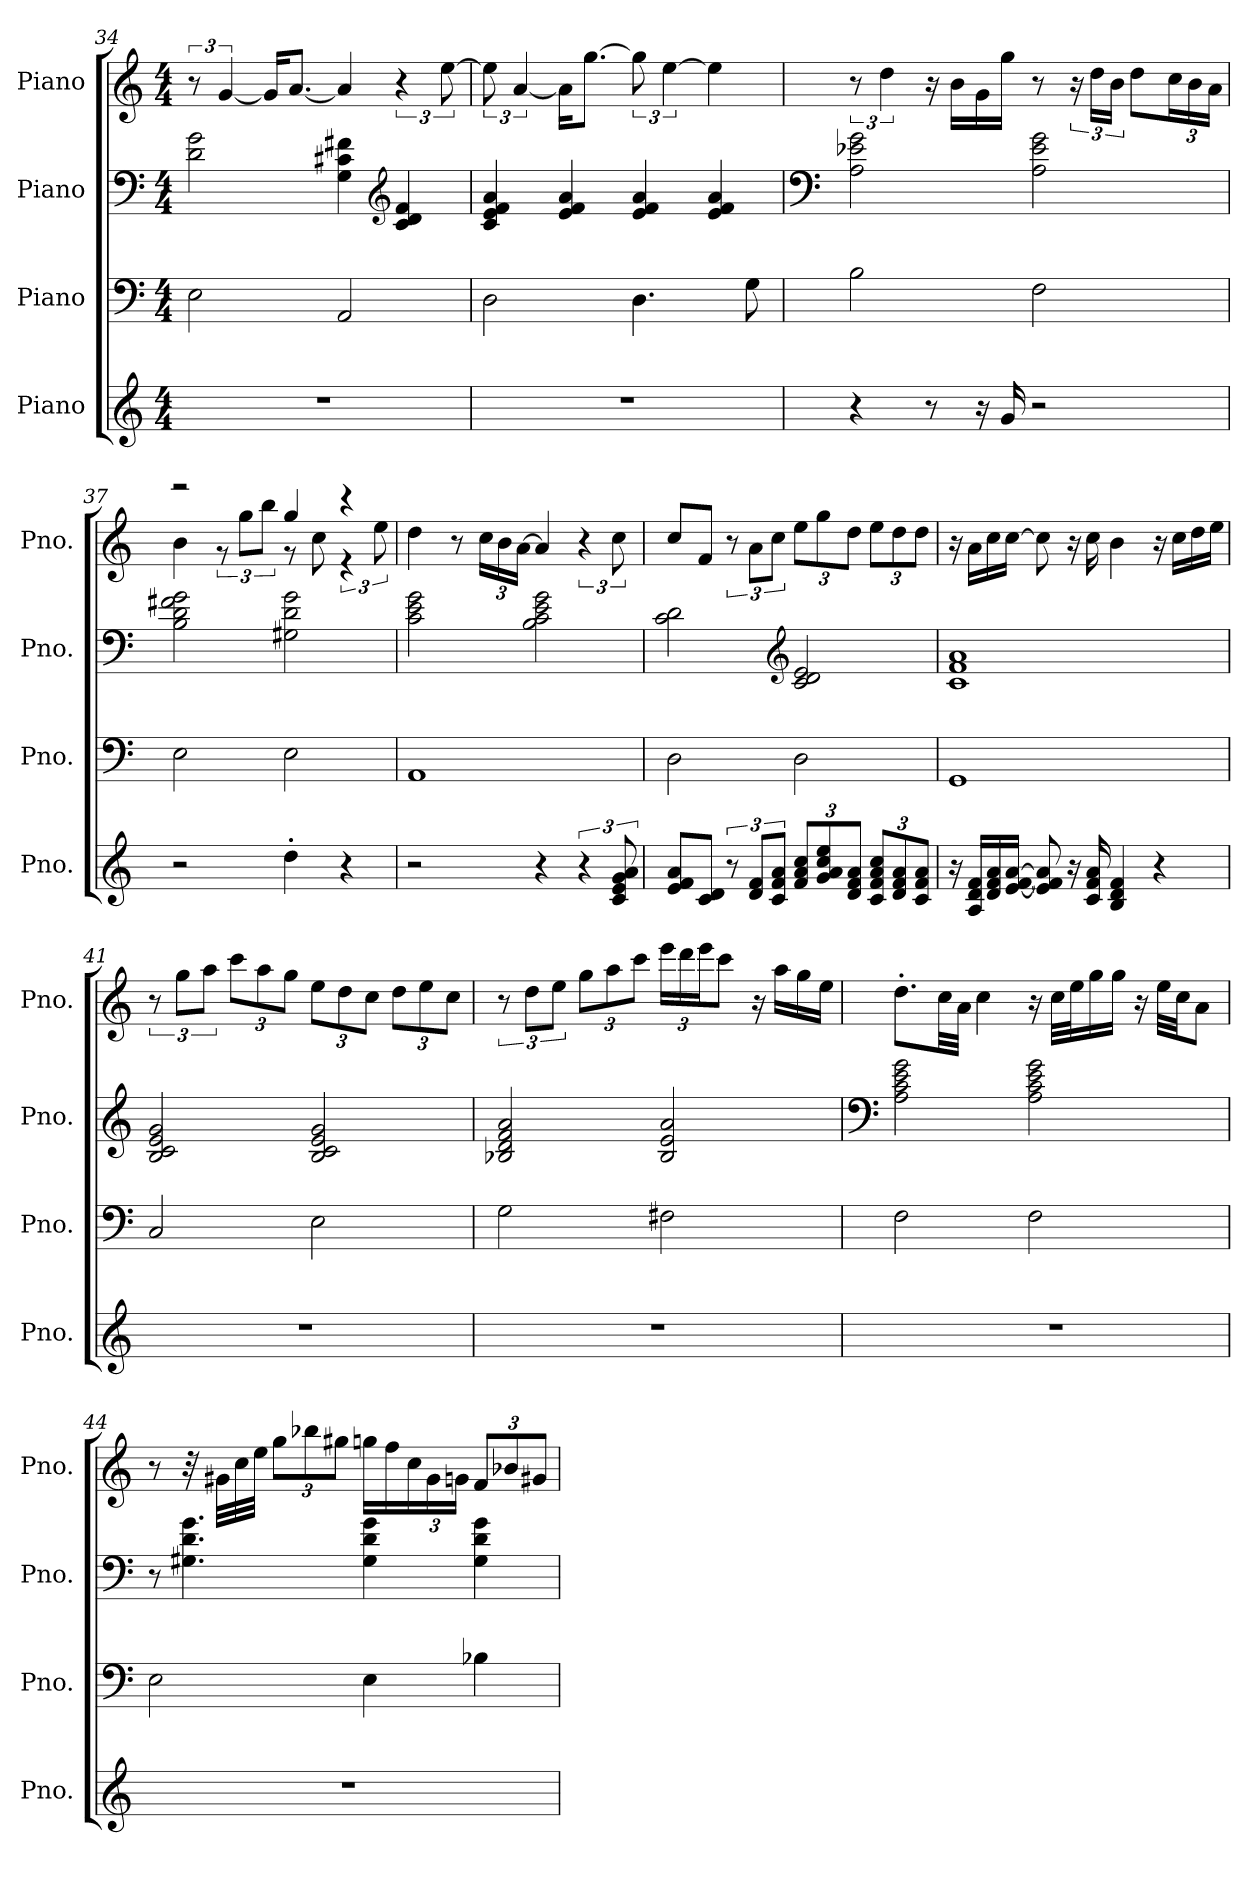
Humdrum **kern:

**kern	**kern	**kern	**kern
*part4	*part3	*part2	*part1
*staff4	*staff3	*staff2	*staff1
*I"Piano	*I"Piano	*I"Piano	*I"Piano
*I'Pno.	*I'Pno.	*I'Pno.	*I'Pno.
*clefG2	*clefF4	*clefF4	*clefG2
*k[]	*k[]	*k[]	*k[]
*M4/4	*M4/4	*M4/4	*M4/4
=34	=34	=34	=34
1r	2E\	2d\ 2g\	12r
.	.	.	[6g/
.	.	.	16g/KL]
.	.	.	[8.a/J
.	2AA/	4G\ 4c#X\ 4f#X\	4a/]
*	*	*clefG2	*
.	.	4c#/ 4d/ 4f#/	6r
.	.	.	[12ee\
=35	=35	=35	=35
1r	2D\	4c/ 4e/ 4f/ 4a/	12ee\]
.	.	.	[6a/
.	.	4e/ 4f/ 4a/	16a\KL]
.	.	.	[8.gg\J
.	4.D\	4e/ 4f/ 4a/	12gg\]
.	.	.	[6ee\
.	.	4e/ 4f/ 4a/	4ee\]
.	8G\	.	.
!!LO:PB:g=z
=36	=36	=36	=36
*	*	*clefF4	*
4r	2B\	2A\ 2e-X\ 2g\	12r
.	.	.	6dd\
8r	.	.	16r
.	.	.	16b\LL
16r	.	.	16g\
16g/	.	.	16gg\JJ
2r	2F\	2A\ 2e-\ 2g\	8r
.	.	.	24r
.	.	.	24dd\LL
.	.	.	24b\JJ
.	.	.	8dd\L
*	*	*	*Xbrackettup
.	.	.	24cc\L
.	.	.	24b\
.	.	.	24a\JJ
=37	=37	=37	=37
*	*	*	*^
2r	2E\	2B\ 2d\ 2f#X\ 2g\	2r	4b\
*	*	*	*	*brackettup
.	.	.	.	12r
.	.	.	.	12gg\L
.	.	.	.	12bb\J
4dd'\	2E\	2G#X\ 2d\ 2g\	4gg/	8r
.	.	.	.	8cc\
4r	.	.	4r	6r
.	.	.	.	12ee\
*	*	*	*v	*v
=38	=38	=38	=38
2r	1AA	2c\ 2e\ 2g\	4dd\
.	.	.	8r
*	*	*	*Xbrackettup
.	.	.	24cc\LL
.	.	.	24b\
.	.	.	[24a\JJ
4r	.	2B\ 2c\ 2e\ 2g\	4a/]
*	*	*	*brackettup
6r	.	.	6r
12c/ 12e/ 12g/ 12a/	.	.	12cc\
!!LO:LB:g=z
=39	=39	=39	=39
8e/ 8f/ 8a/L	2D\	2c\ 2d\	8cc/L
8c/ 8d/J	.	.	8f/J
12r	.	.	12r
12d/ 12f/L	.	.	12a\L
12c/ 12f/ 12a/J	.	.	12cc\J
*	*	*clefG2	*
*Xbrackettup	*	*	*Xbrackettup
12f/ 12a/ 12cc/L	2D\	2c/ 2d/ 2e/	12ee\L
12g/ 12a/ 12cc/ 12ee/	.	.	12gg\
12d/ 12f/ 12a/J	.	.	12dd\J
12c/ 12f/ 12a/ 12cc/L	.	.	12ee\L
12d/ 12f/ 12a/	.	.	12dd\
12c/ 12f/ 12a/J	.	.	12dd\J
=40	=40	=40	=40
16r	1GG	1c 1f 1a	16r
16A/ 16d/ 16f/LL	.	.	16a\LL
16d/ 16f/ 16a/	.	.	16cc\
[16e/ [16f/ [16a/JJ	.	.	[16cc\JJ
8e/] 8f/] 8a/]	.	.	8cc\]
16r	.	.	16r
16c/ 16f/ 16a/	.	.	16cc\
4B/ 4d/ 4f/	.	.	4b\
4r	.	.	16r
.	.	.	16cc\LL
.	.	.	16dd\
.	.	.	16ee\JJ
=41	=41	=41	=41
*	*	*	*brackettup
1r	2C/	2B/ 2c/ 2e/ 2g/	12r
.	.	.	12gg\L
.	.	.	12aa\J
*	*	*	*Xbrackettup
.	.	.	12ccc\L
.	.	.	12aa\
.	.	.	12gg\J
.	2E\	2B/ 2c/ 2e/ 2g/	12ee\L
.	.	.	12dd\
.	.	.	12cc\J
.	.	.	12dd\L
.	.	.	12ee\
.	.	.	12cc\J
!!LO:LB:g=z
=42	=42	=42	=42
*	*	*	*brackettup
1r	2G\	2B-X/ 2d/ 2f/ 2a/	12r
.	.	.	12dd\L
.	.	.	12ee\J
*	*	*	*Xbrackettup
.	.	.	12gg\L
.	.	.	12aa\
.	.	.	12ccc\J
.	2F#X\	2B-/ 2e/ 2a/	24eee\LL
.	.	.	24ddd\
.	.	.	24eee\J
.	.	.	8ccc\J
.	.	.	16r
.	.	.	16aa\LL
.	.	.	16gg\
.	.	.	16ee\JJ
=43	=43	=43	=43
*	*	*clefF4	*
1r	2F\	2A\ 2c\ 2e\ 2g\	8.dd'\L
.	.	.	32cc\LL
.	.	.	32a\JJJ
.	.	.	4cc\
.	2F\	2A\ 2c\ 2e\ 2g\	16r
.	.	.	32cc\LLL
.	.	.	32ee\J
.	.	.	16gg\
.	.	.	16gg\JJ
.	.	.	16r
.	.	.	32ee\LLL
.	.	.	32cc\JJ
.	.	.	8a\J
!!LO:PB:g=z
=44	=44	=44	=44
1r	2E\	8r	8r
.	.	4.G#X\ 4.d\ 4.g\	32r
.	.	.	32g#X\LLL
.	.	.	32cc\
.	.	.	32ee\JJJ
.	.	.	12gg\L
.	.	.	12bb-X\
.	.	.	12gg#X\J
.	4E\	4G#\ 4d\ 4g\	16ggn\LL
.	.	.	16ff\
.	.	.	24cc\
.	.	.	24g#\
.	.	.	24gn\JJ
.	4B-X\	4G#\ 4d\ 4g\	12f/L
.	.	.	12b-X/
.	.	.	12g#X/J
=	=	=	=
*-	*-	*-	*-
